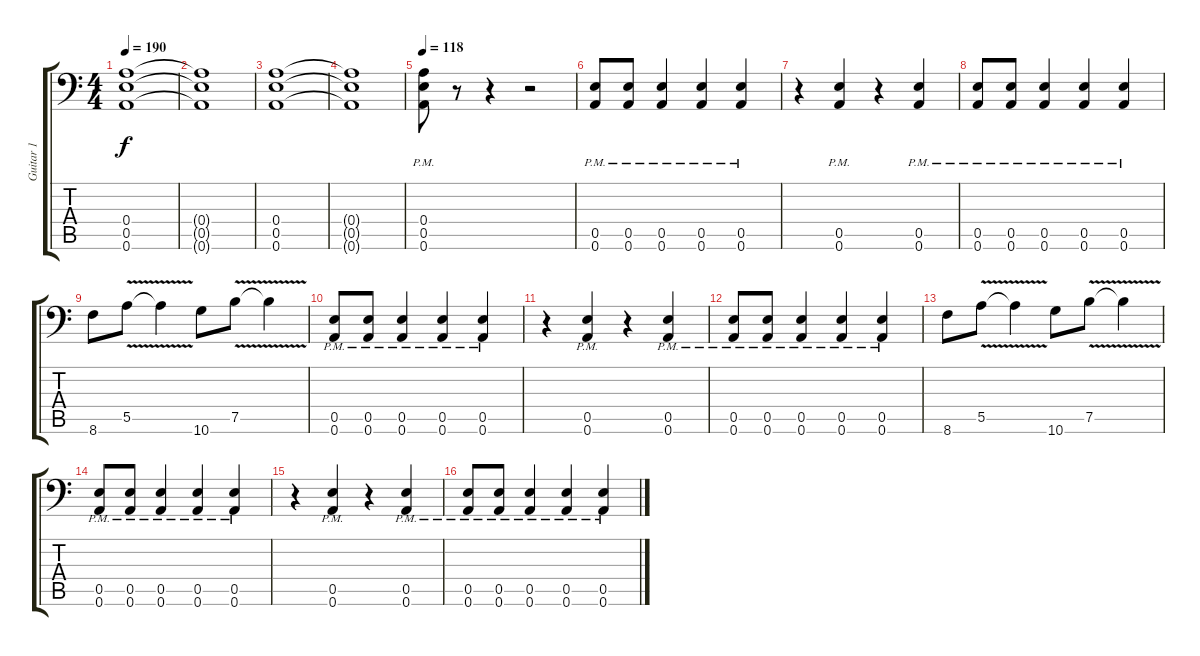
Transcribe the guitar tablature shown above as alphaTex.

\track ("Guitar 1" "Guitar 1") {instrument distortionguitar}
\staff {score tabs}
\tuning (B3 Gb3 D3 A2 E2 A1) {hide}
\ts (4 4)
\tempo 190
\clef f4
\ks c
(0.4{t} 0.5{t} 0.6{t}).1{dy f} |
(0.4{t} 0.5{t} 0.6{t}).1 |
(0.4 0.5 0.6).1 |
(0.4{t} 0.5{t} 0.6{t}).1 |
\tempo 118
(0.4{pm} 0.5{pm} 0.6{pm}).8 r.8 r.4 r.2 |
(0.5{pm} 0.6{pm}).8 (0.5{pm} 0.6{pm}).8 (0.5{pm} 0.6{pm}).4 (0.5{pm} 0.6{pm}).4 (0.5{pm} 0.6{pm}).4 |
r.4 (0.5{pm} 0.6{pm}).4 r.4 (0.5{pm} 0.6{pm}).4 |
(0.5{pm} 0.6{pm}).8 (0.5{pm} 0.6{pm}).8 (0.5{pm} 0.6{pm}).4 (0.5{pm} 0.6{pm}).4 (0.5{pm} 0.6{pm}).4 |
8.6.8 5.5{v}.8 5.5{t}.4 10.6.8 7.5{v}.8 7.5{t}.4 |
(0.5{pm} 0.6{pm}).8 (0.5{pm} 0.6{pm}).8 (0.5{pm} 0.6{pm}).4 (0.5{pm} 0.6{pm}).4 (0.5{pm} 0.6{pm}).4 |
r.4 (0.5{pm} 0.6{pm}).4 r.4 (0.5{pm} 0.6{pm}).4 |
(0.5{pm} 0.6{pm}).8 (0.5{pm} 0.6{pm}).8 (0.5{pm} 0.6{pm}).4 (0.5{pm} 0.6{pm}).4 (0.5{pm} 0.6{pm}).4 |
8.6.8 5.5{v}.8 5.5{t}.4 10.6.8 7.5{v}.8 7.5{t}.4 |
(0.5{pm} 0.6{pm}).8 (0.5{pm} 0.6{pm}).8 (0.5{pm} 0.6{pm}).4 (0.5{pm} 0.6{pm}).4 (0.5{pm} 0.6{pm}).4 |
r.4 (0.5{pm} 0.6{pm}).4 r.4 (0.5{pm} 0.6{pm}).4 |
(0.5{pm} 0.6{pm}).8 (0.5{pm} 0.6{pm}).8 (0.5{pm} 0.6{pm}).4 (0.5{pm} 0.6{pm}).4 (0.5{pm} 0.6{pm}).4
